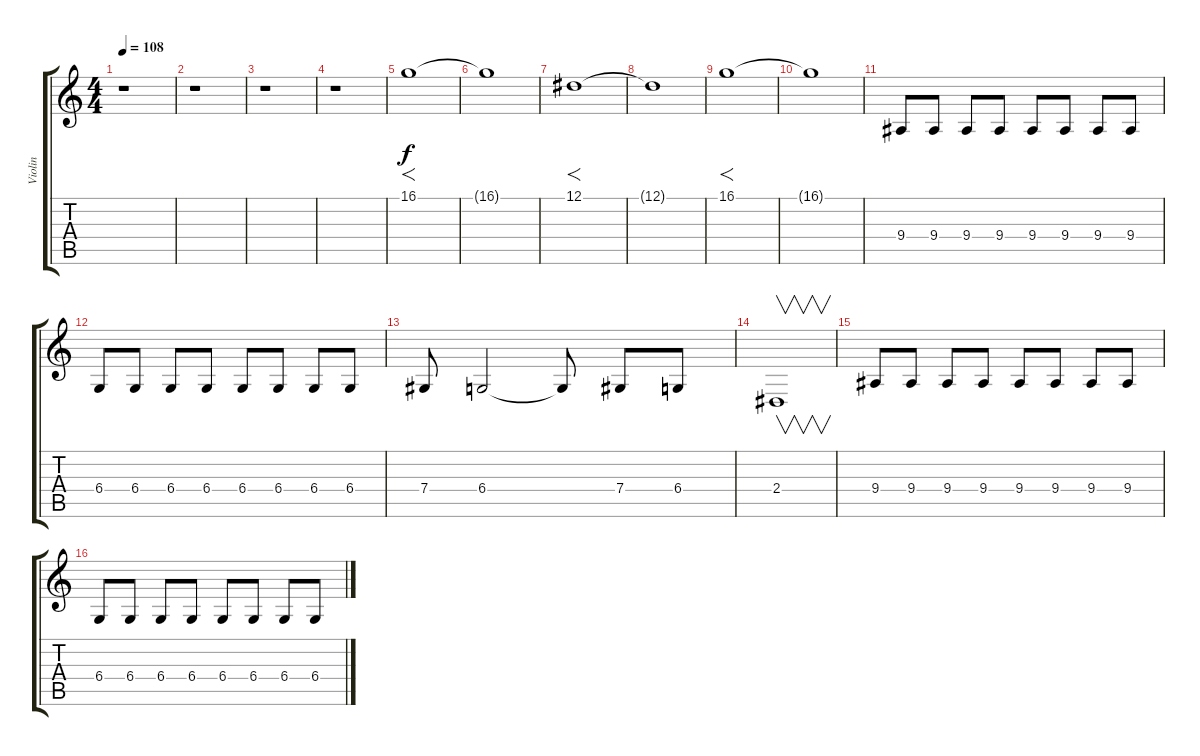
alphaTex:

\track ("Violin" "Violin") {instrument violin}
\staff {score tabs}
\tuning (Eb4 Bb3 Gb3 Db3 Ab2 Eb2) {hide}
\ts (4 4)
\tempo 108
\clef g2
\ks c
r.1{dy f} |
r.1 |
r.1 |
r.1 |
16.1.1{f} |
16.1{t}.1{volume 1} |
12.1.1{f volume 9} |
12.1{t}.1{volume 2} |
16.1.1{f volume 9} |
16.1{t}.1{volume 2} |
9.4.8{volume 9} 9.4.8 9.4.8 9.4.8 9.4.8 9.4.8 9.4.8 9.4.8 |
6.4.8 6.4.8 6.4.8 6.4.8 6.4.8 6.4.8 6.4.8 6.4.8 |
7.4.8 6.4.2 6.4{t}.8 7.4.8 6.4.8 |
2.4.1{v} |
9.4.8{volume 9} 9.4.8 9.4.8 9.4.8 9.4.8 9.4.8 9.4.8 9.4.8 |
6.4.8 6.4.8 6.4.8 6.4.8 6.4.8 6.4.8 6.4.8 6.4.8
